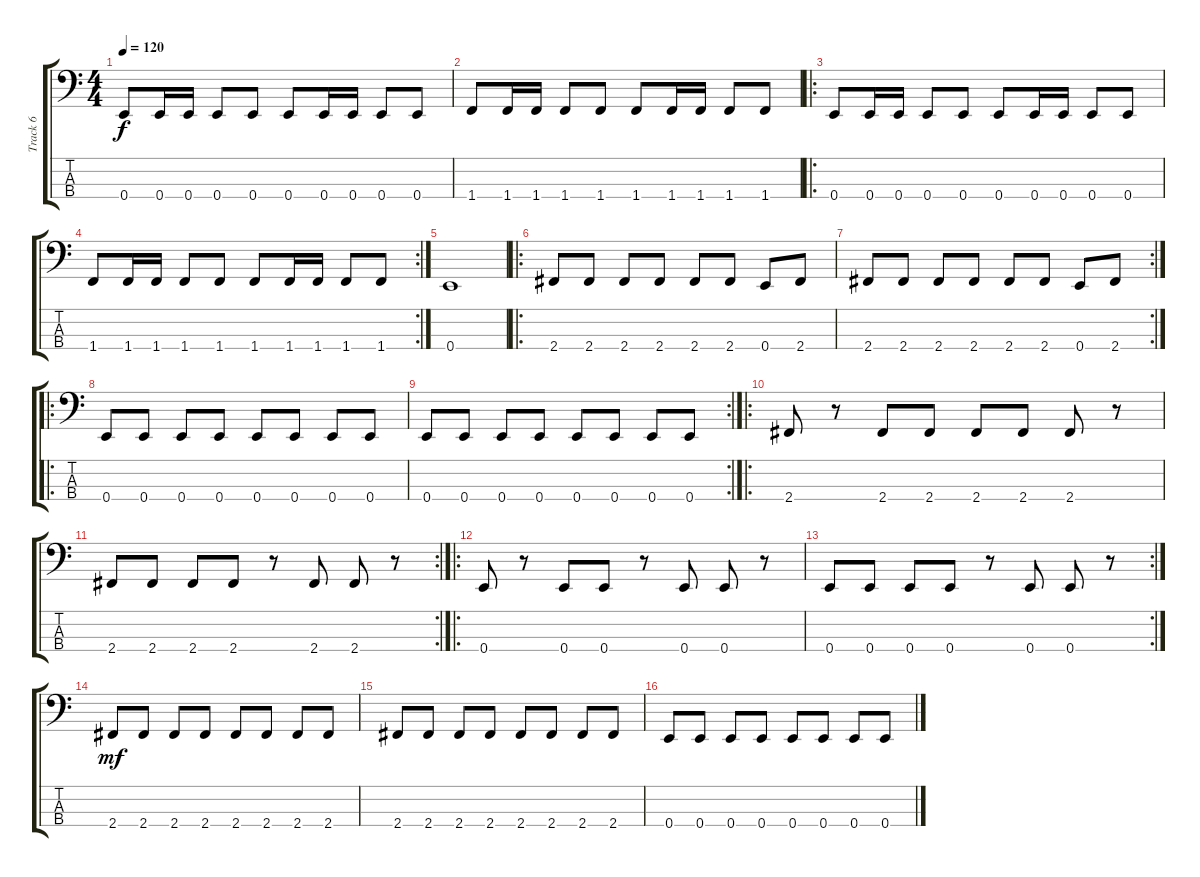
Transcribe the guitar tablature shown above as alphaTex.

\track ("Track 6" "Track 6") {instrument electricbassfinger}
\staff {score tabs}
\tuning (G2 D2 A1 E1) {hide}
\ts (4 4)
\tempo 120
\clef f4
\ks c
0.4.8{dy f} 0.4.16 0.4.16 0.4.8 0.4.8 0.4.8 0.4.16 0.4.16 0.4.8 0.4.8 |
1.4.8 1.4.16 1.4.16 1.4.8 1.4.8 1.4.8 1.4.16 1.4.16 1.4.8 1.4.8 |
\ro
0.4.8 0.4.16 0.4.16 0.4.8 0.4.8 0.4.8 0.4.16 0.4.16 0.4.8 0.4.8 |
\rc 2
1.4.8 1.4.16 1.4.16 1.4.8 1.4.8 1.4.8 1.4.16 1.4.16 1.4.8 1.4.8 |
0.4.1 |
\ro
2.4.8 2.4.8 2.4.8 2.4.8 2.4.8 2.4.8 0.4.8 2.4.8 |
\rc 2
2.4.8 2.4.8 2.4.8 2.4.8 2.4.8 2.4.8 0.4.8 2.4.8 |
\ro
0.4.8 0.4.8 0.4.8 0.4.8 0.4.8 0.4.8 0.4.8 0.4.8 |
\rc 2
0.4.8 0.4.8 0.4.8 0.4.8 0.4.8 0.4.8 0.4.8 0.4.8 |
\ro
2.4.8 r.8 2.4.8 2.4.8 2.4.8 2.4.8 2.4.8 r.8 |
\rc 2
2.4.8 2.4.8 2.4.8 2.4.8 r.8 2.4.8 2.4.8 r.8 |
\ro
0.4.8 r.8 0.4.8 0.4.8 r.8 0.4.8 0.4.8 r.8 |
\rc 2
0.4.8 0.4.8 0.4.8 0.4.8 r.8 0.4.8 0.4.8 r.8 |
2.4.8{dy mf} 2.4.8 2.4.8 2.4.8 2.4.8 2.4.8 2.4.8 2.4.8 |
2.4.8 2.4.8 2.4.8 2.4.8 2.4.8 2.4.8 2.4.8 2.4.8 |
0.4.8 0.4.8 0.4.8 0.4.8 0.4.8 0.4.8 0.4.8 0.4.8
